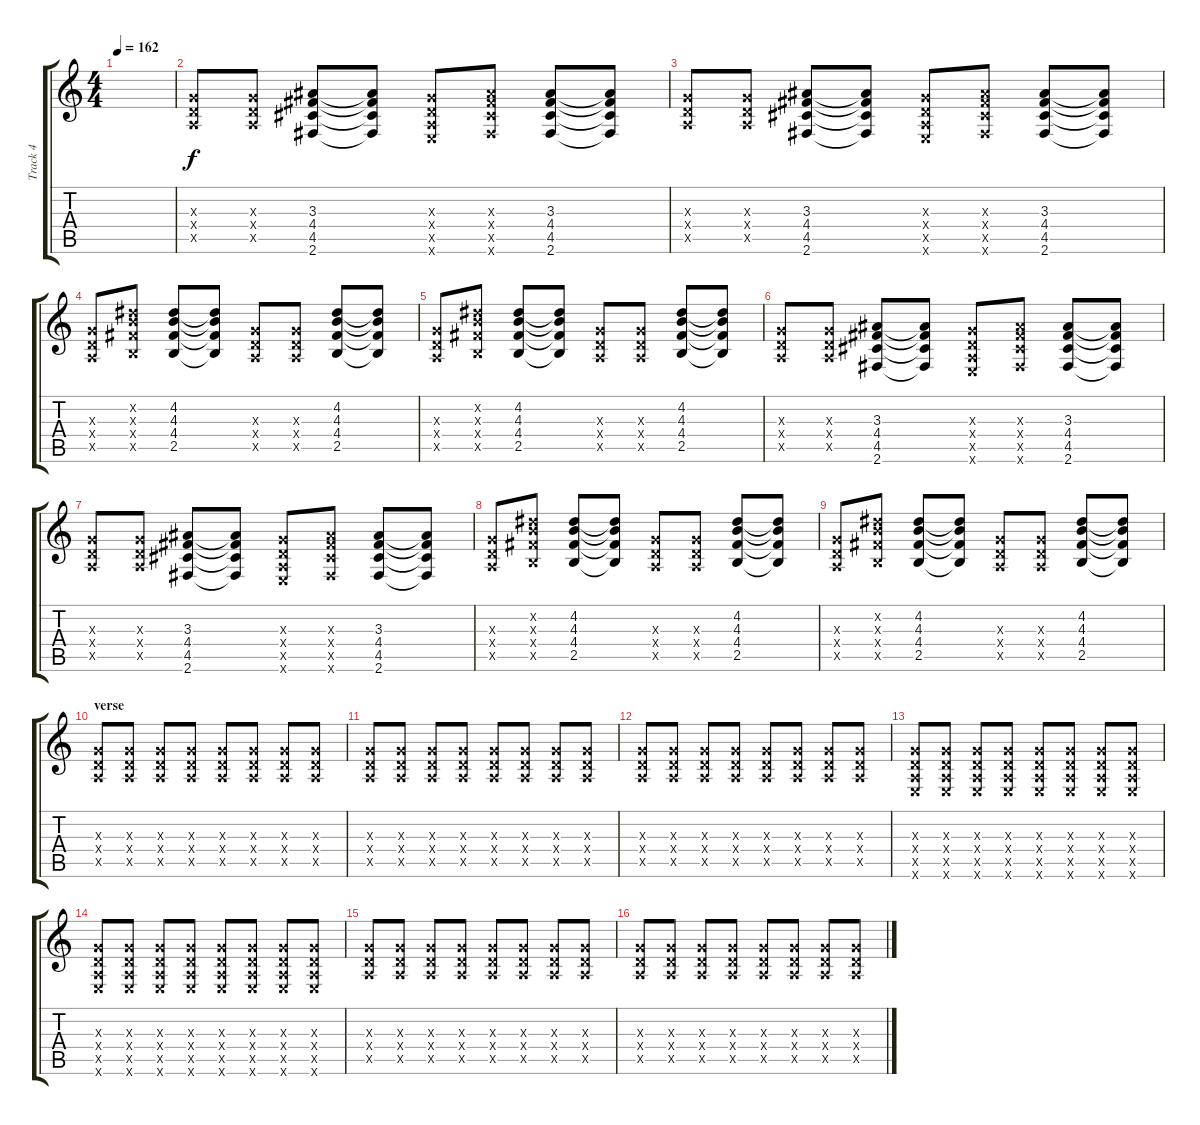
\track ("Track 4" "Track 4") {instrument electricguitarclean}
\staff {score tabs}
\tuning (E4 B3 G3 D3 A2 E2) {hide}
\ts (4 4)
\tempo 162
\clef g2
\ks c
|
(0.3{x} 0.4{x} 0.5{x}).8 (0.3{x} 0.4{x} 0.5{x}).8 (3.3 4.4 4.5 2.6).8 (3.3{t} 4.4{t} 4.5{t} 2.6{t}).8 (0.3{x} 0.4{x} 0.5{x} 0.6{x}).8 (3.3{x} 4.4{x} 4.5{x} 2.6{x}).8 (3.3 4.4 4.5 2.6).8 (3.3{t} 4.4{t} 4.5{t} 2.6{t}).8 |
(0.3{x} 0.4{x} 0.5{x}).8 (0.3{x} 0.4{x} 0.5{x}).8 (3.3 4.4 4.5 2.6).8 (3.3{t} 4.4{t} 4.5{t} 2.6{t}).8 (0.3{x} 0.4{x} 0.5{x} 0.6{x}).8 (3.3{x} 4.4{x} 4.5{x} 2.6{x}).8 (3.3 4.4 4.5 2.6).8 (3.3{t} 4.4{t} 4.5{t} 2.6{t}).8 |
(0.3{x} 0.4{x} 0.5{x}).8 (4.2{x} 4.3{x} 4.4{x} 2.5{x}).8 (4.2 4.3 4.4 2.5).8 (4.2{t} 4.3{t} 4.4{t} 2.5{t}).8 (0.3{x} 0.4{x} 0.5{x}).8 (0.3{x} 0.4{x} 0.5{x}).8 (4.2 4.3 4.4 2.5).8 (4.2{t} 4.3{t} 4.4{t} 2.5{t}).8 |
(0.3{x} 0.4{x} 0.5{x}).8 (4.2{x} 4.3{x} 4.4{x} 2.5{x}).8 (4.2 4.3 4.4 2.5).8 (4.2{t} 4.3{t} 4.4{t} 2.5{t}).8 (0.3{x} 0.4{x} 0.5{x}).8 (0.3{x} 0.4{x} 0.5{x}).8 (4.2 4.3 4.4 2.5).8 (4.2{t} 4.3{t} 4.4{t} 2.5{t}).8 |
(0.3{x} 0.4{x} 0.5{x}).8 (0.3{x} 0.4{x} 0.5{x}).8 (3.3 4.4 4.5 2.6).8 (3.3{t} 4.4{t} 4.5{t} 2.6{t}).8 (0.3{x} 0.4{x} 0.5{x} 0.6{x}).8 (3.3{x} 4.4{x} 4.5{x} 2.6{x}).8 (3.3 4.4 4.5 2.6).8 (3.3{t} 4.4{t} 4.5{t} 2.6{t}).8 |
(0.3{x} 0.4{x} 0.5{x}).8 (0.3{x} 0.4{x} 0.5{x}).8 (3.3 4.4 4.5 2.6).8 (3.3{t} 4.4{t} 4.5{t} 2.6{t}).8 (0.3{x} 0.4{x} 0.5{x} 0.6{x}).8 (3.3{x} 4.4{x} 4.5{x} 2.6{x}).8 (3.3 4.4 4.5 2.6).8 (3.3{t} 4.4{t} 4.5{t} 2.6{t}).8 |
(0.3{x} 0.4{x} 0.5{x}).8 (4.2{x} 4.3{x} 4.4{x} 2.5{x}).8 (4.2 4.3 4.4 2.5).8 (4.2{t} 4.3{t} 4.4{t} 2.5{t}).8 (0.3{x} 0.4{x} 0.5{x}).8 (0.3{x} 0.4{x} 0.5{x}).8 (4.2 4.3 4.4 2.5).8 (4.2{t} 4.3{t} 4.4{t} 2.5{t}).8 |
(0.3{x} 0.4{x} 0.5{x}).8 (4.2{x} 4.3{x} 4.4{x} 2.5{x}).8 (4.2 4.3 4.4 2.5).8 (4.2{t} 4.3{t} 4.4{t} 2.5{t}).8 (0.3{x} 0.4{x} 0.5{x}).8 (0.3{x} 0.4{x} 0.5{x}).8 (4.2 4.3 4.4 2.5).8 (4.2{t} 4.3{t} 4.4{t} 2.5{t}).8 |
\section ("" "verse")
(0.3{x} 0.4{x} 0.5{x}).8 (0.3{x} 0.4{x} 0.5{x}).8 (0.3{x} 0.4{x} 0.5{x}).8 (0.3{x} 0.4{x} 0.5{x}).8 (0.3{x} 0.4{x} 0.5{x}).8 (0.3{x} 0.4{x} 0.5{x}).8 (0.3{x} 0.4{x} 0.5{x}).8 (0.3{x} 0.4{x} 0.5{x}).8 |
(0.3{x} 0.4{x} 0.5{x}).8 (0.3{x} 0.4{x} 0.5{x}).8 (0.3{x} 0.4{x} 0.5{x}).8 (0.3{x} 0.4{x} 0.5{x}).8 (0.3{x} 0.4{x} 0.5{x}).8 (0.3{x} 0.4{x} 0.5{x}).8 (0.3{x} 0.4{x} 0.5{x}).8 (0.3{x} 0.4{x} 0.5{x}).8 |
(0.3{x} 0.4{x} 0.5{x}).8 (0.3{x} 0.4{x} 0.5{x}).8 (0.3{x} 0.4{x} 0.5{x}).8 (0.3{x} 0.4{x} 0.5{x}).8 (0.3{x} 0.4{x} 0.5{x}).8 (0.3{x} 0.4{x} 0.5{x}).8 (0.3{x} 0.4{x} 0.5{x}).8 (0.3{x} 0.4{x} 0.5{x}).8 |
(0.3{x} 0.4{x} 0.5{x} 0.6{x}).8 (0.3{x} 0.4{x} 0.5{x} 0.6{x}).8 (0.3{x} 0.4{x} 0.5{x} 0.6{x}).8 (0.3{x} 0.4{x} 0.5{x} 0.6{x}).8 (0.3{x} 0.4{x} 0.5{x} 0.6{x}).8 (0.3{x} 0.4{x} 0.5{x} 0.6{x}).8 (0.3{x} 0.4{x} 0.5{x} 0.6{x}).8 (0.3{x} 0.4{x} 0.5{x} 0.6{x}).8 |
(0.3{x} 0.4{x} 0.5{x} 0.6{x}).8 (0.3{x} 0.4{x} 0.5{x} 0.6{x}).8 (0.3{x} 0.4{x} 0.5{x} 0.6{x}).8 (0.3{x} 0.4{x} 0.5{x} 0.6{x}).8 (0.3{x} 0.4{x} 0.5{x} 0.6{x}).8 (0.3{x} 0.4{x} 0.5{x} 0.6{x}).8 (0.3{x} 0.4{x} 0.5{x} 0.6{x}).8 (0.3{x} 0.4{x} 0.5{x} 0.6{x}).8 |
(0.3{x} 0.4{x} 0.5{x}).8 (0.3{x} 0.4{x} 0.5{x}).8 (0.3{x} 0.4{x} 0.5{x}).8 (0.3{x} 0.4{x} 0.5{x}).8 (0.3{x} 0.4{x} 0.5{x}).8 (0.3{x} 0.4{x} 0.5{x}).8 (0.3{x} 0.4{x} 0.5{x}).8 (0.3{x} 0.4{x} 0.5{x}).8 |
(0.3{x} 0.4{x} 0.5{x}).8 (0.3{x} 0.4{x} 0.5{x}).8 (0.3{x} 0.4{x} 0.5{x}).8 (0.3{x} 0.4{x} 0.5{x}).8 (0.3{x} 0.4{x} 0.5{x}).8 (0.3{x} 0.4{x} 0.5{x}).8 (0.3{x} 0.4{x} 0.5{x}).8 (0.3{x} 0.4{x} 0.5{x}).8
